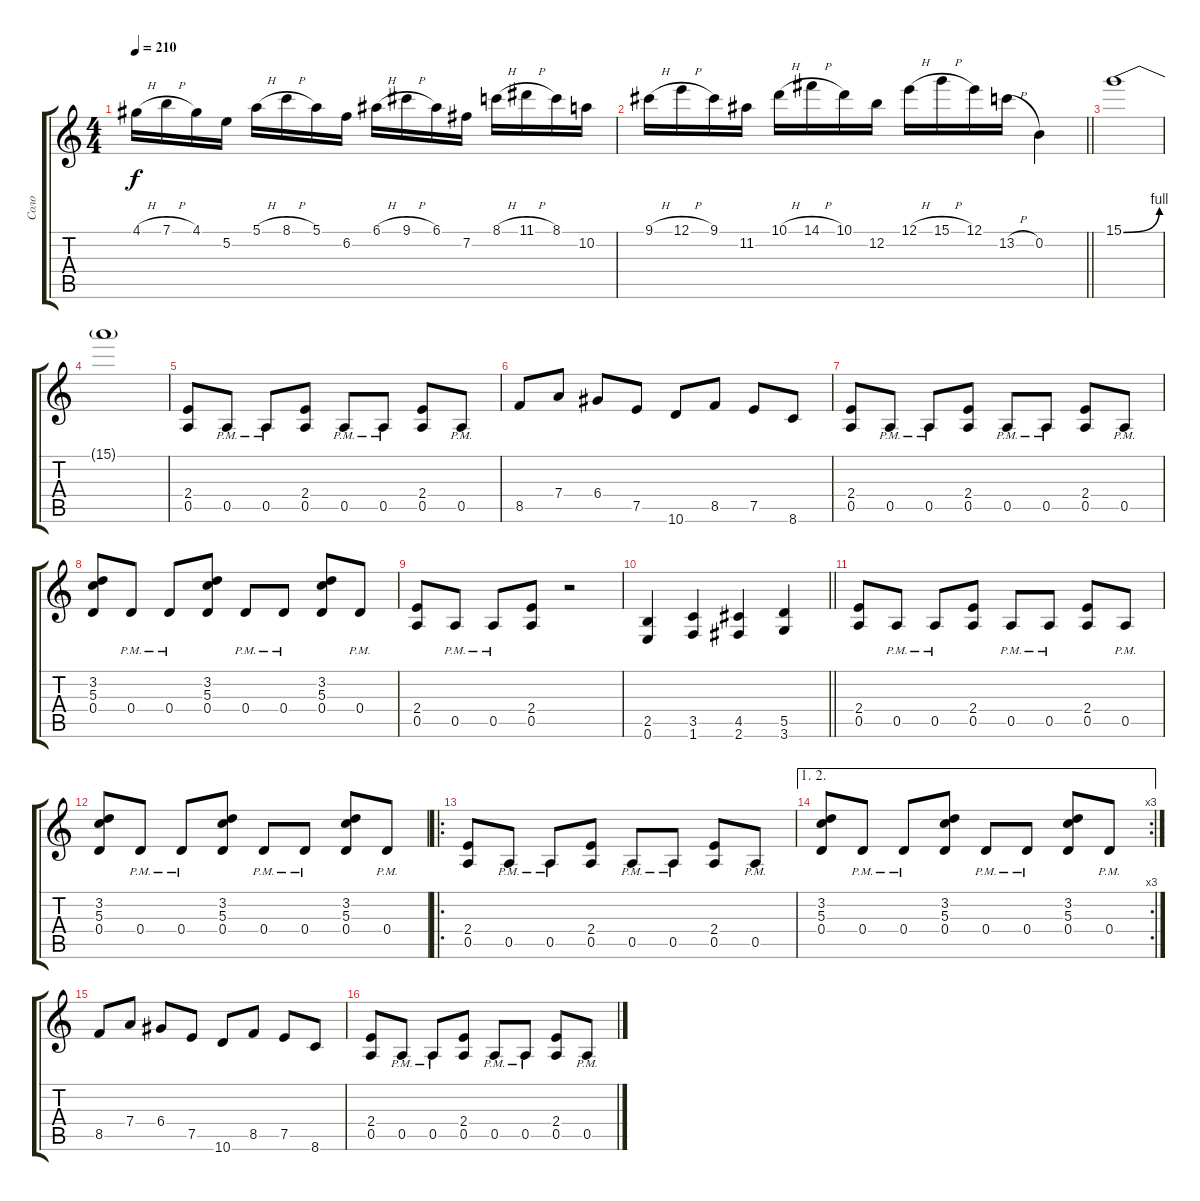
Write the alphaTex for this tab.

\track ("Соло" "Соло") {instrument distortionguitar}
\staff {score tabs}
\tuning (E4 B3 G3 D3 A2 E2) {hide}
\ts (4 4)
\tempo 210
\clef g2
\ks c
4.1{h}.16{dy f} 7.1{h}.16 4.1.16 5.2.16 5.1{h}.16 8.1{h}.16 5.1.16 6.2.16 6.1{h}.16 9.1{h}.16 6.1.16 7.2.16 8.1{h}.16 11.1{h}.16 8.1.16 10.2.16 |
\barLineRight lightlight
9.1{h}.16 12.1{h}.16 9.1.16 11.2.16 10.1{h}.16 14.1{h}.16 10.1.16 12.2.16 12.1{h}.16 15.1{h}.16 12.1.16 13.2{h}.16 0.2.4 |
15.1{be (bend 0 0 60 4)}.1 |
15.1{t}.1 |
(2.4 0.5).8{instrument distortionguitar} 0.5{pm}.8 0.5{pm}.8 (2.4 0.5).8 0.5{pm}.8 0.5{pm}.8 (2.4 0.5).8 0.5{pm}.8 |
8.5.8 7.4.8 6.4.8 7.5.8 10.6.8 8.5.8 7.5.8 8.6.8 |
(2.4 0.5).8 0.5{pm}.8 0.5{pm}.8 (2.4 0.5).8 0.5{pm}.8 0.5{pm}.8 (2.4 0.5).8 0.5{pm}.8 |
(3.2 5.3 0.4).8 0.4{pm}.8 0.4{pm}.8 (3.2 5.3 0.4).8 0.4{pm}.8 0.4{pm}.8 (3.2 5.3 0.4).8 0.4{pm}.8 |
(2.4 0.5).8 0.5{pm}.8 0.5{pm}.8 (2.4 0.5).8 r.2 |
\barLineRight lightlight
(2.5 0.6).4 (3.5 1.6).4 (4.5 2.6).4 (5.5 3.6).4 |
(2.4 0.5).8{instrument distortionguitar} 0.5{pm}.8 0.5{pm}.8 (2.4 0.5).8 0.5{pm}.8 0.5{pm}.8 (2.4 0.5).8 0.5{pm}.8 |
(3.2 5.3 0.4).8 0.4{pm}.8 0.4{pm}.8 (3.2 5.3 0.4).8 0.4{pm}.8 0.4{pm}.8 (3.2 5.3 0.4).8 0.4{pm}.8 |
\ro
(2.4 0.5).8 0.5{pm}.8 0.5{pm}.8 (2.4 0.5).8 0.5{pm}.8 0.5{pm}.8 (2.4 0.5).8 0.5{pm}.8 |
\ae (1 2)
\rc 3
(3.2 5.3 0.4).8 0.4{pm}.8 0.4{pm}.8 (3.2 5.3 0.4).8 0.4{pm}.8 0.4{pm}.8 (3.2 5.3 0.4).8 0.4{pm}.8 |
8.5.8 7.4.8 6.4.8 7.5.8 10.6.8 8.5.8 7.5.8 8.6.8 |
(2.4 0.5).8 0.5{pm}.8 0.5{pm}.8 (2.4 0.5).8 0.5{pm}.8 0.5{pm}.8 (2.4 0.5).8 0.5{pm}.8
